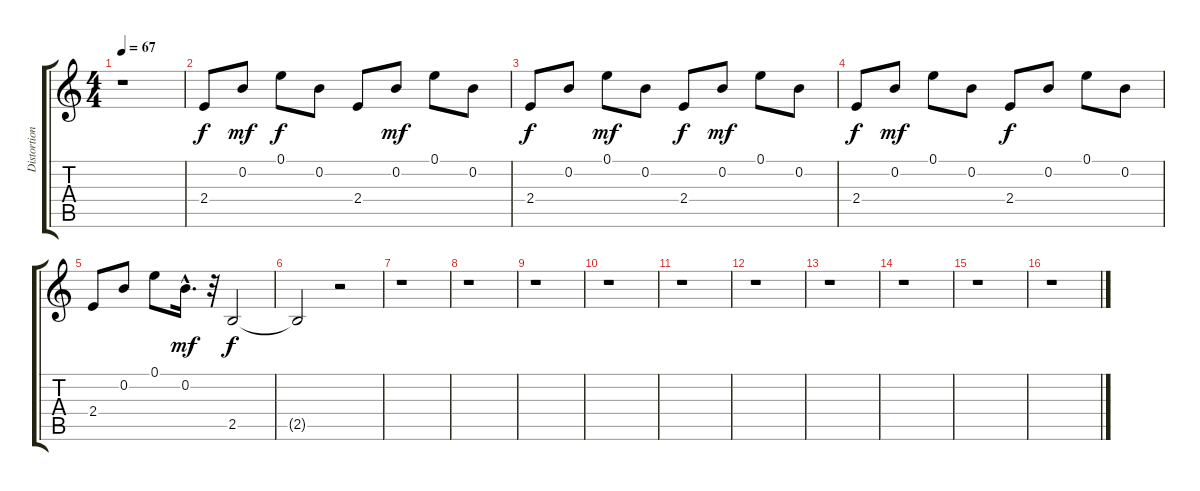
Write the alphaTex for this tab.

\track ("Distortion guit" "Distortion") {instrument distortionguitar}
\staff {score tabs}
\tuning (E4 B3 G3 D3 A2 E2) {hide}
\ts (4 4)
\tempo 67
\clef g2
\ks c
r.1{dy f instrument distortionguitar} |
2.4.8 0.2.8{dy mf} 0.1.8{dy f} 0.2.8 2.4.8 0.2.8{dy mf} 0.1.8 0.2.8 |
2.4.8{dy f} 0.2.8 0.1.8{dy mf} 0.2.8 2.4.8{dy f} 0.2.8{dy mf} 0.1.8 0.2.8 |
2.4.8{dy f} 0.2.8{dy mf} 0.1.8 0.2.8 2.4.8{dy f} 0.2.8 0.1.8 0.2.8 |
2.4.8 0.2.8 0.1.8 0.2{hac}.16{d dy mf} r.32 2.5.2{dy f} |
2.5{t}.2 r.2 |
r.1 |
r.1 |
r.1 |
r.1 |
r.1 |
r.1 |
r.1 |
r.1 |
r.1 |
r.1
